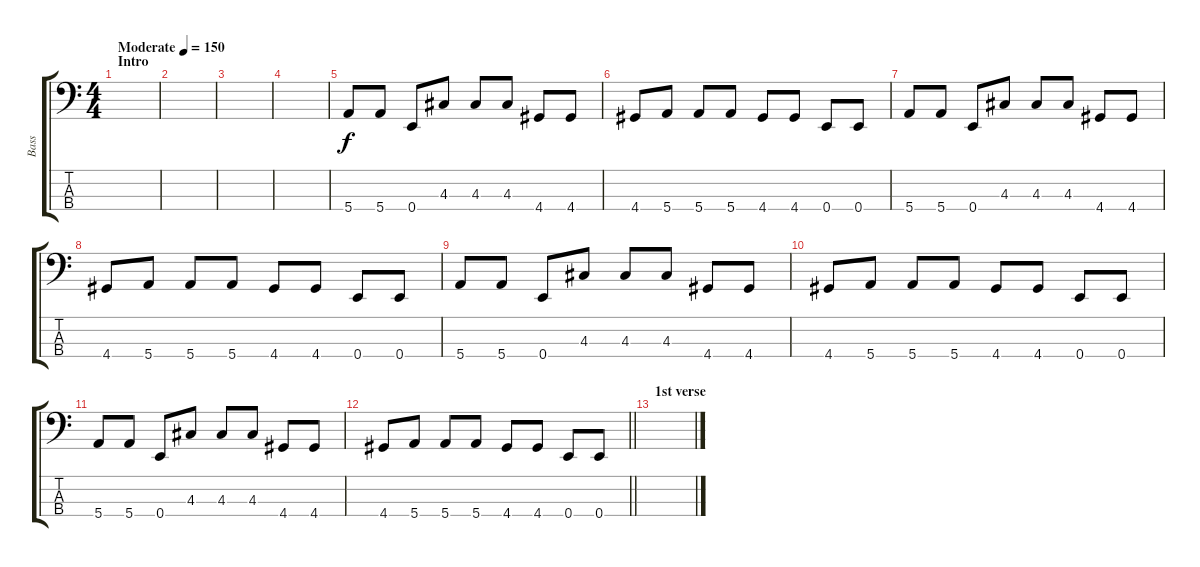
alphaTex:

\track ("Bass" "Bass") {instrument electricbasspick}
\staff {score tabs}
\tuning (G2 D2 A1 E1) {hide}
\ts (4 4)
\section ("" "Intro")
\tempo (150 "Moderate")
\clef f4
\ks c
|
|
|
|
5.4.8 5.4.8 0.4.8 4.3.8 4.3.8 4.3.8 4.4.8 4.4.8 |
4.4.8 5.4.8 5.4.8 5.4.8 4.4.8 4.4.8 0.4.8 0.4.8 |
5.4.8 5.4.8 0.4.8 4.3.8 4.3.8 4.3.8 4.4.8 4.4.8 |
4.4.8 5.4.8 5.4.8 5.4.8 4.4.8 4.4.8 0.4.8 0.4.8 |
5.4.8 5.4.8 0.4.8 4.3.8 4.3.8 4.3.8 4.4.8 4.4.8 |
4.4.8 5.4.8 5.4.8 5.4.8 4.4.8 4.4.8 0.4.8 0.4.8 |
5.4.8 5.4.8 0.4.8 4.3.8 4.3.8 4.3.8 4.4.8 4.4.8 |
\barLineRight lightlight
4.4.8 5.4.8 5.4.8 5.4.8 4.4.8 4.4.8 0.4.8 0.4.8 |
\section ("" "1st verse")
